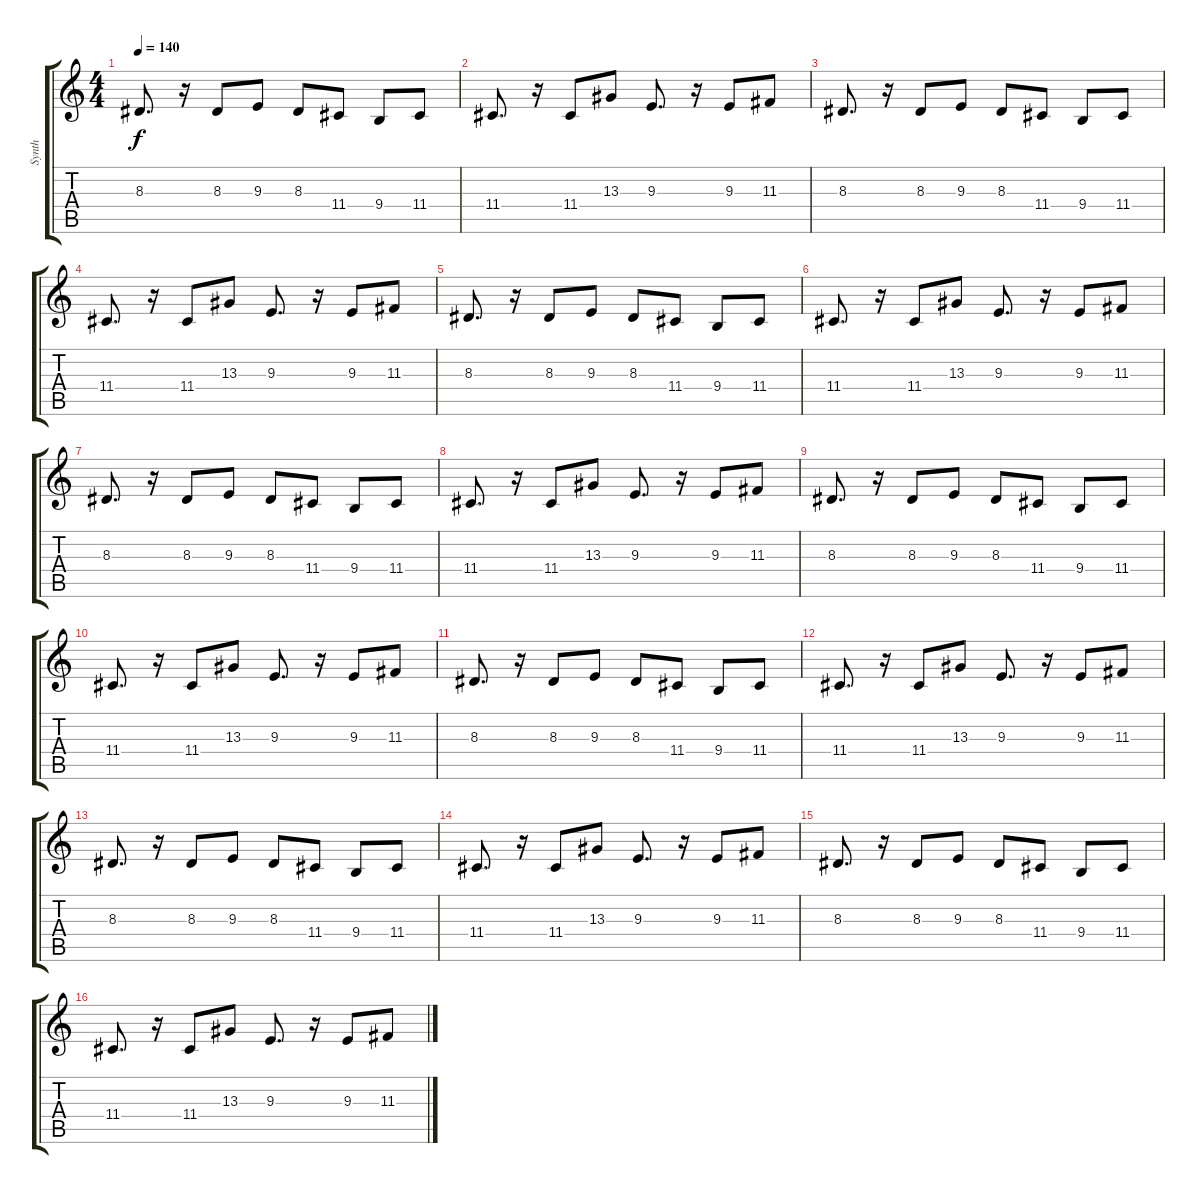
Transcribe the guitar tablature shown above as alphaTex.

\track ("Synth" "Synth") {instrument lead2sawtooth}
\staff {score tabs}
\tuning (E4 B3 G3 D3 A2 E2) {hide}
\ts (4 4)
\tempo 140
\clef g2
\ks c
8.3.8{d dy f} r.16 8.3.8 9.3.8 8.3.8 11.4.8 9.4.8 11.4.8 |
11.4.8{d} r.16 11.4.8 13.3.8 9.3.8{d} r.16 9.3.8 11.3.8 |
8.3.8{d} r.16 8.3.8 9.3.8 8.3.8 11.4.8 9.4.8 11.4.8 |
11.4.8{d} r.16 11.4.8 13.3.8 9.3.8{d} r.16 9.3.8 11.3.8 |
8.3.8{d} r.16 8.3.8 9.3.8 8.3.8 11.4.8 9.4.8 11.4.8 |
11.4.8{d} r.16 11.4.8 13.3.8 9.3.8{d} r.16 9.3.8 11.3.8 |
8.3.8{d} r.16 8.3.8 9.3.8 8.3.8 11.4.8 9.4.8 11.4.8 |
11.4.8{d} r.16 11.4.8 13.3.8 9.3.8{d} r.16 9.3.8 11.3.8 |
8.3.8{d} r.16 8.3.8 9.3.8 8.3.8 11.4.8 9.4.8 11.4.8 |
11.4.8{d} r.16 11.4.8 13.3.8 9.3.8{d} r.16 9.3.8 11.3.8 |
8.3.8{d} r.16 8.3.8 9.3.8 8.3.8 11.4.8 9.4.8 11.4.8 |
11.4.8{d} r.16 11.4.8 13.3.8 9.3.8{d} r.16 9.3.8 11.3.8 |
8.3.8{d} r.16 8.3.8 9.3.8 8.3.8 11.4.8 9.4.8 11.4.8 |
11.4.8{d} r.16 11.4.8 13.3.8 9.3.8{d} r.16 9.3.8 11.3.8 |
8.3.8{d} r.16 8.3.8 9.3.8 8.3.8 11.4.8 9.4.8 11.4.8 |
11.4.8{d} r.16 11.4.8 13.3.8 9.3.8{d} r.16 9.3.8 11.3.8
